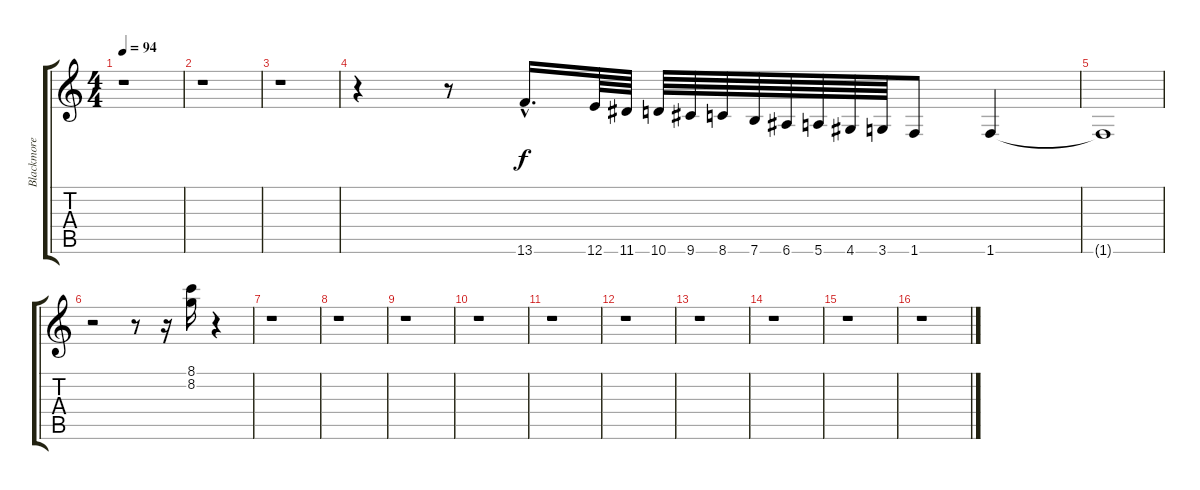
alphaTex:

\track ("Blackmore Rythm" "Blackmore ") {instrument overdrivenguitar}
\staff {score tabs}
\tuning (E4 B3 G3 D3 A2 E2) {hide}
\ts (4 4)
\tempo 94
\clef g2
\ks c
r.1{dy f} |
r.1 |
r.1 |
r.4 r.8 13.6{hac}.16{d} 12.6.64 11.6.64 10.6.64 9.6.64 8.6.64 7.6.64 6.6.64 5.6.64 4.6.64 3.6.64 1.6.8 1.6.4 |
1.6{t}.1 |
r.2 r.8 r.16 (8.1 8.2).16 r.4 |
r.1 |
r.1 |
r.1 |
r.1 |
r.1 |
r.1 |
r.1 |
r.1 |
r.1 |
r.1
